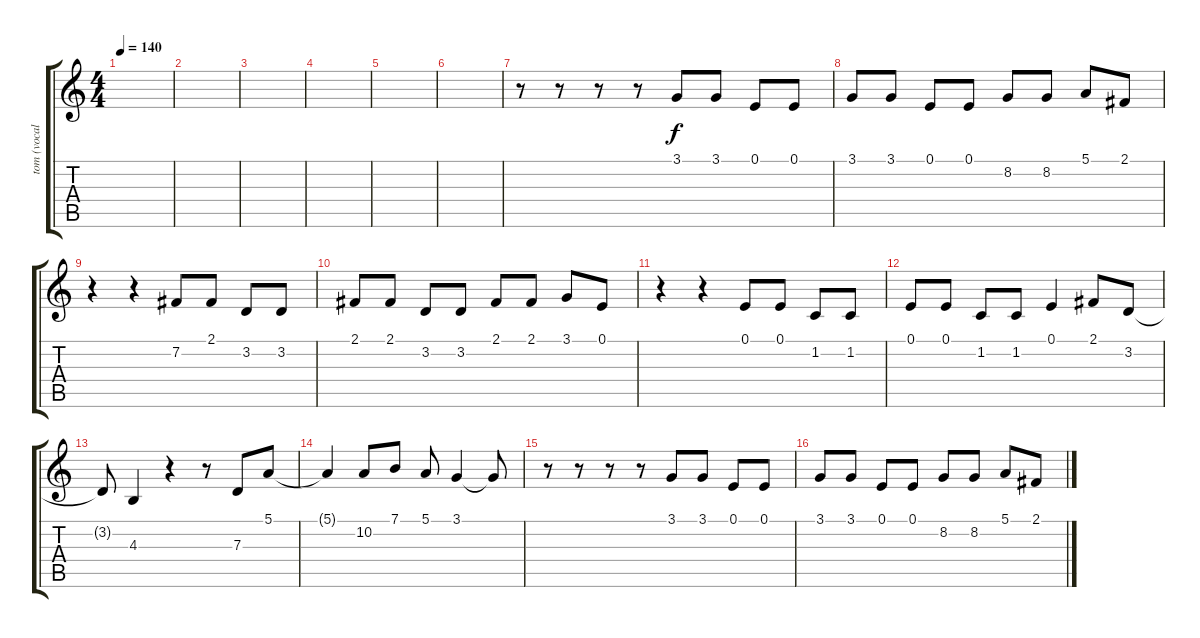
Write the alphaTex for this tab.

\track ("tom (vocal)" "tom (vocal") {instrument trumpet}
\staff {score tabs}
\tuning (E4 B3 G3 D3 A2 E2) {hide}
\ts (4 4)
\tempo 140
\clef g2
\ks c
|
|
|
|
|
|
r.8 r.8 r.8 r.8 3.1.8 3.1.8 0.1.8 0.1.8 |
3.1.8 3.1.8 0.1.8 0.1.8 8.2.8 8.2.8 5.1.8 2.1.8 |
r.4 r.4 7.2.8 2.1.8 3.2.8 3.2.8 |
2.1.8 2.1.8 3.2.8 3.2.8 2.1.8 2.1.8 3.1.8 0.1.8 |
r.4 r.4 0.1.8 0.1.8 1.2.8 1.2.8 |
0.1.8 0.1.8 1.2.8 1.2.8 0.1.4 2.1.8 3.2.8 |
3.2{t}.8 4.3.4 r.4 r.8 7.3.8 5.1.8 |
5.1{t}.4 10.2.8 7.1.8 5.1.8 3.1.4 3.1{t}.8 |
r.8 r.8 r.8 r.8 3.1.8 3.1.8 0.1.8 0.1.8 |
3.1.8 3.1.8 0.1.8 0.1.8 8.2.8 8.2.8 5.1.8 2.1.8
